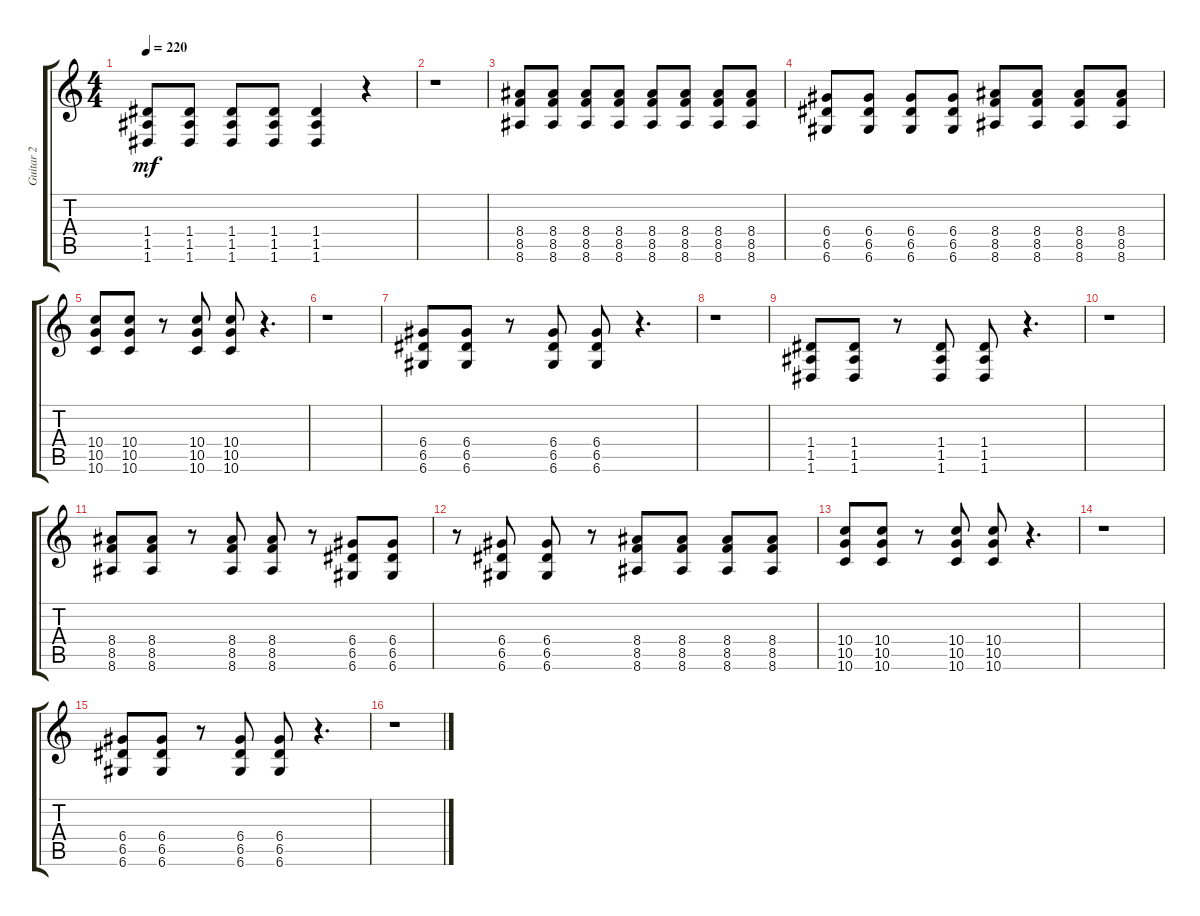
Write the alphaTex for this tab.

\track ("Guitar 2" "Guitar 2") {instrument distortionguitar}
\staff {score tabs}
\tuning (E4 B3 G3 D3 A2 D2) {hide}
\ts (4 4)
\tempo 220
\clef g2
\ks c
(1.4 1.5 1.6).8{dy mf} (1.4 1.5 1.6).8 (1.4 1.5 1.6).8 (1.4 1.5 1.6).8 (1.4 1.5 1.6).4 r.4 |
r.1 |
(8.4 8.5 8.6).8 (8.4 8.5 8.6).8 (8.4 8.5 8.6).8 (8.4 8.5 8.6).8 (8.4 8.5 8.6).8 (8.4 8.5 8.6).8 (8.4 8.5 8.6).8 (8.4 8.5 8.6).8 |
(6.4 6.5 6.6).8 (6.4 6.5 6.6).8 (6.4 6.5 6.6).8 (6.4 6.5 6.6).8 (8.4 8.5 8.6).8 (8.4 8.5 8.6).8 (8.4 8.5 8.6).8 (8.4 8.5 8.6).8 |
(10.4 10.5 10.6).8 (10.4 10.5 10.6).8 r.8 (10.4 10.5 10.6).8 (10.4 10.5 10.6).8 r.4{d} |
r.1 |
(6.4 6.5 6.6).8 (6.4 6.5 6.6).8 r.8 (6.4 6.5 6.6).8 (6.4 6.5 6.6).8 r.4{d} |
r.1 |
(1.4 1.5 1.6).8 (1.4 1.5 1.6).8 r.8 (1.4 1.5 1.6).8 (1.4 1.5 1.6).8 r.4{d} |
r.1 |
(8.4 8.5 8.6).8 (8.4 8.5 8.6).8 r.8 (8.4 8.5 8.6).8 (8.4 8.5 8.6).8 r.8 (6.4 6.5 6.6).8 (6.4 6.5 6.6).8 |
r.8 (6.4 6.5 6.6).8 (6.4 6.5 6.6).8 r.8 (8.4 8.5 8.6).8 (8.4 8.5 8.6).8 (8.4 8.5 8.6).8 (8.4 8.5 8.6).8 |
(10.4 10.5 10.6).8 (10.4 10.5 10.6).8 r.8 (10.4 10.5 10.6).8 (10.4 10.5 10.6).8 r.4{d} |
r.1 |
(6.4 6.5 6.6).8 (6.4 6.5 6.6).8 r.8 (6.4 6.5 6.6).8 (6.4 6.5 6.6).8 r.4{d} |
r.1
